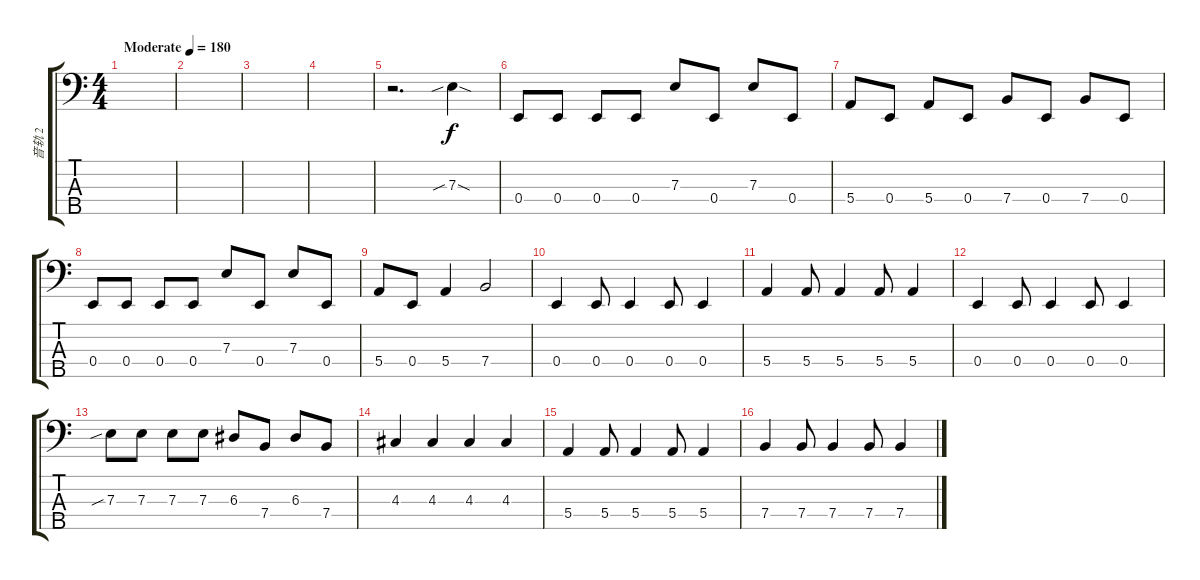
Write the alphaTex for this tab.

\track ("音轨 2" "音轨 2") {instrument electricbassfinger}
\staff {score tabs}
\tuning (G2 D2 A1 E1 B0) {hide}
\ts (4 4)
\tempo (180 "Moderate")
\clef f4
\ks c
|
|
|
|
r.2{d} 7.3{sib sod}.4 |
0.4.8 0.4.8 0.4.8 0.4.8 7.3.8 0.4.8 7.3.8 0.4.8 |
5.4.8 0.4.8 5.4.8 0.4.8 7.4.8 0.4.8 7.4.8 0.4.8 |
0.4.8 0.4.8 0.4.8 0.4.8 7.3.8 0.4.8 7.3.8 0.4.8 |
5.4.8 0.4.8 5.4.4 7.4.2 |
0.4.4 0.4.8 0.4.4 0.4.8 0.4.4 |
5.4.4 5.4.8 5.4.4 5.4.8 5.4.4 |
0.4.4 0.4.8 0.4.4 0.4.8 0.4.4 |
7.3{sib}.8 7.3.8 7.3.8 7.3.8 6.3.8 7.4.8 6.3.8 7.4.8 |
4.3.4 4.3.4 4.3.4 4.3.4 |
5.4.4 5.4.8 5.4.4 5.4.8 5.4.4 |
7.4.4 7.4.8 7.4.4 7.4.8 7.4.4
